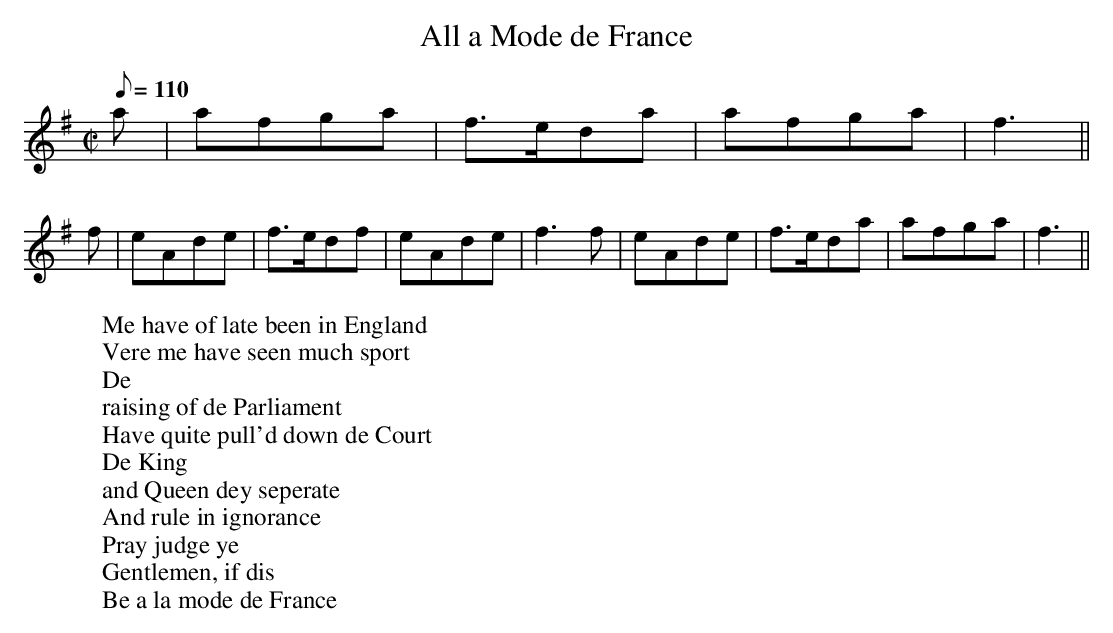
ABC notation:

X:1
T:All a Mode de France
L:1/8
M:C|
Q:110
W:Me have of late been in England
W:Vere me have seen much sport
W:De
W:raising of de Parliament
W:Have quite pull'd down de Court
W:De King
W:and Queen dey seperate
W:And rule in ignorance
W:Pray judge ye
W:Gentlemen, if dis
W:Be a la mode de France
K:D mixolydian
a|afga|f>eda|afga|f3||
f|eAde|f>edf|eAde|f3f|eAde|f>eda|afga|f3||
